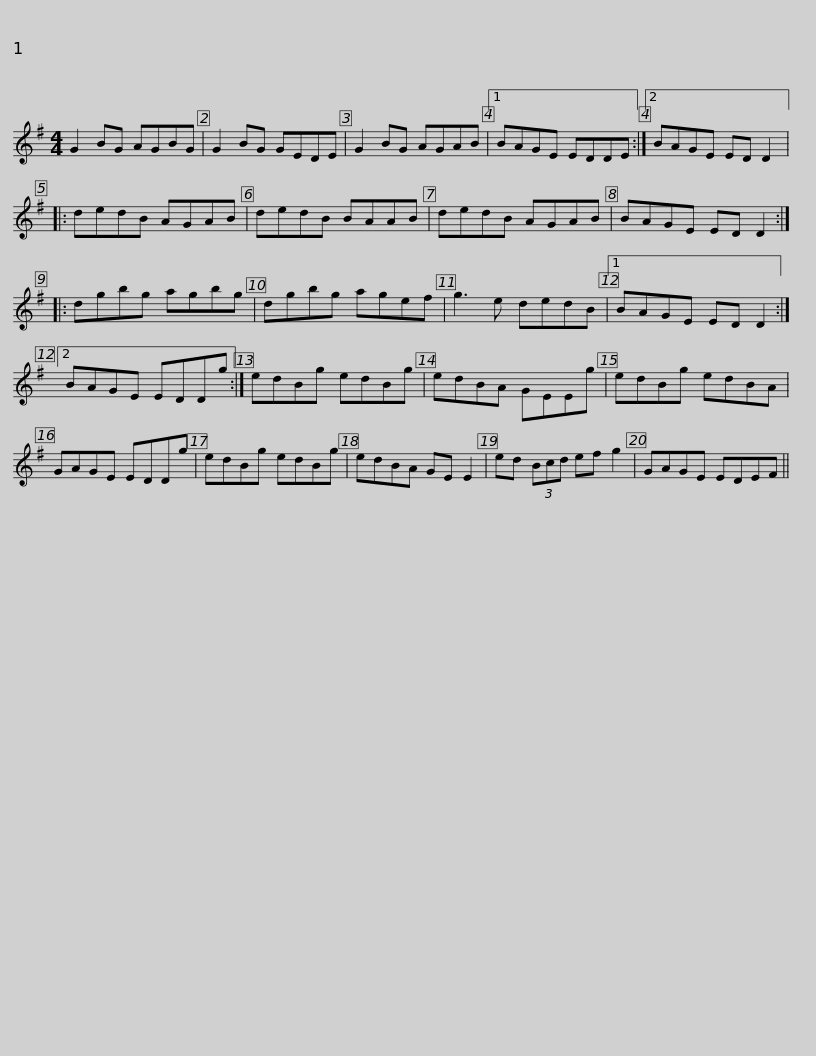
X:1
L:1/8
M:4/4
I:linebreak $
K:G
V:1 treble
V:1
 G2 BG AGBG | G2 BG GEDE | G2 BG AGAB |1 BAGE EDDE :|2 BAGE ED D2 |:$ %5
 dedB AGAB | dedB BAAB | dedB AGAB | BAGE ED D2 :: dgbg agbg |$ %10
 dgbg agef | g3 e dedB |1 BAGE ED D2 :|2 BAGE EDDg :| edBg edBg |$ %15
 edBA GEEg | edBg edBA | GAGE EDDg | edBg edBg | edBA GE E2 | %20
 ed (3Bcd ef g2 |$ GAGE EDEF || %22
